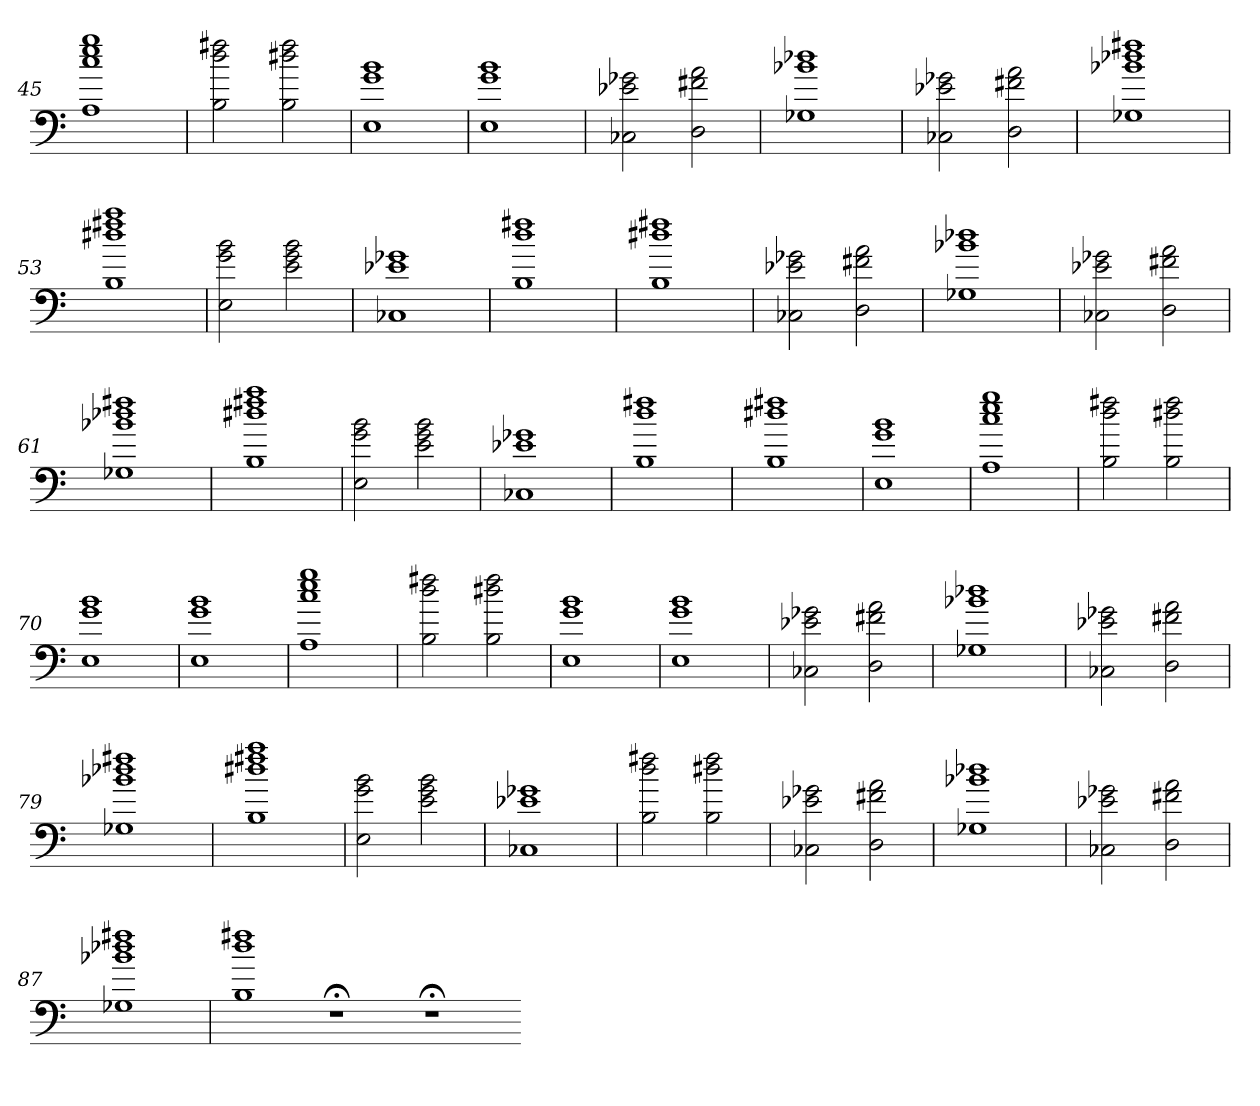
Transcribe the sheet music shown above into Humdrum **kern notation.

**kern
*part1
*staff1
=45
1A 1cc 1ee 1gg
=46
2B 2dd 2ff#X
2B 2dd#X 2ff#
=47
1E 1g 1b
=48
1E 1g 1b
=49
2C-X 2e-X 2g-X
2D 2f#X 2a
=50
1G-X 1b-X 1dd-X
=51
2C-X 2e-X 2g-X
2D 2f#X 2a
=52
1G-X 1b-X 1dd-X 1ff#X
=53
1B 1dd#X 1ff#X 1aa
=54
2E 2g 2b
2e 2g 2b
=55
1C-X 1e-X 1g-X
=56
1B 1dd 1ff#X
=57
1B 1dd#X 1ff#X
=58
2C-X 2e-X 2g-X
2D 2f#X 2a
=59
1G-X 1b-X 1dd-X
=60
2C-X 2e-X 2g-X
2D 2f#X 2a
=61
1G-X 1b-X 1dd-X 1ff#X
=62
1B 1dd#X 1ff#X 1aa
=63
2E 2g 2b
2e 2g 2b
=64
1C-X 1e-X 1g-X
=65
1B 1dd 1ff#X
=66
1B 1dd#X 1ff#X
=67
1E 1g 1b
=68
1A 1cc 1ee 1gg
=69
2B 2dd 2ff#X
2B 2dd#X 2ff#
=70
1E 1g 1b
=71
1E 1g 1b
=72
1A 1cc 1ee 1gg
=73
2B 2dd 2ff#X
2B 2dd#X 2ff#
=74
1E 1g 1b
=75
1E 1g 1b
=76
2C-X 2e-X 2g-X
2D 2f#X 2a
=77
1G-X 1b-X 1dd-X
=78
2C-X 2e-X 2g-X
2D 2f#X 2a
=79
1G-X 1b-X 1dd-X 1ff#X
=80
1B 1dd#X 1ff#X 1aa
=81
2E 2g 2b
2e 2g 2b
=82
1C-X 1e-X 1g-X
=83
2B 2dd 2ff#X
2B 2dd#X 2ff#
=84
2C-X 2e-X 2g-X
2D 2f#X 2a
=85
1G-X 1b-X 1dd-X
=86
2C-X 2e-X 2g-X
2D 2f#X 2a
=87
1G-X 1b-X 1dd-X 1ff#X
=88
1B 1dd 1ff#X
1r;<
1r;<
=-
*-
